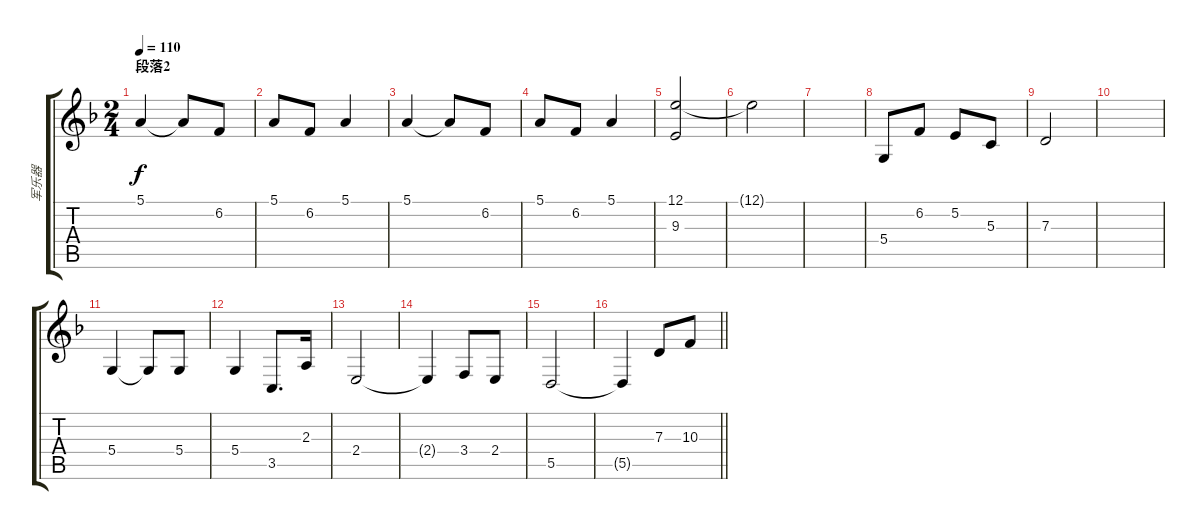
\track ("军乐器" "军乐器") {instrument trombone}
\staff {score tabs}
\tuning (E4 B3 G3 D3 A2 E2) {hide}
\ts (2 4)
\section ("" "段落2")
\tempo 110
\clef g2
\ks dminor
5.1.4{dy f} 5.1{t}.8 6.2.8 |
5.1.8 6.2.8 5.1.4 |
5.1.4 5.1{t}.8 6.2.8 |
5.1.8 6.2.8 5.1.4 |
(12.1 9.3).2 |
12.1{t}.2 |
|
5.4.8 6.2.8 5.2.8 5.3.8 |
7.3.2 |
|
5.4.4 5.4{t}.8 5.4.8 |
5.4.4 3.5.8{d} 2.3.16 |
2.4.2 |
2.4{t}.4 3.4.8 2.4.8 |
5.5.2 |
\barLineRight lightlight
5.5{t}.4 7.3.8 10.3.8
